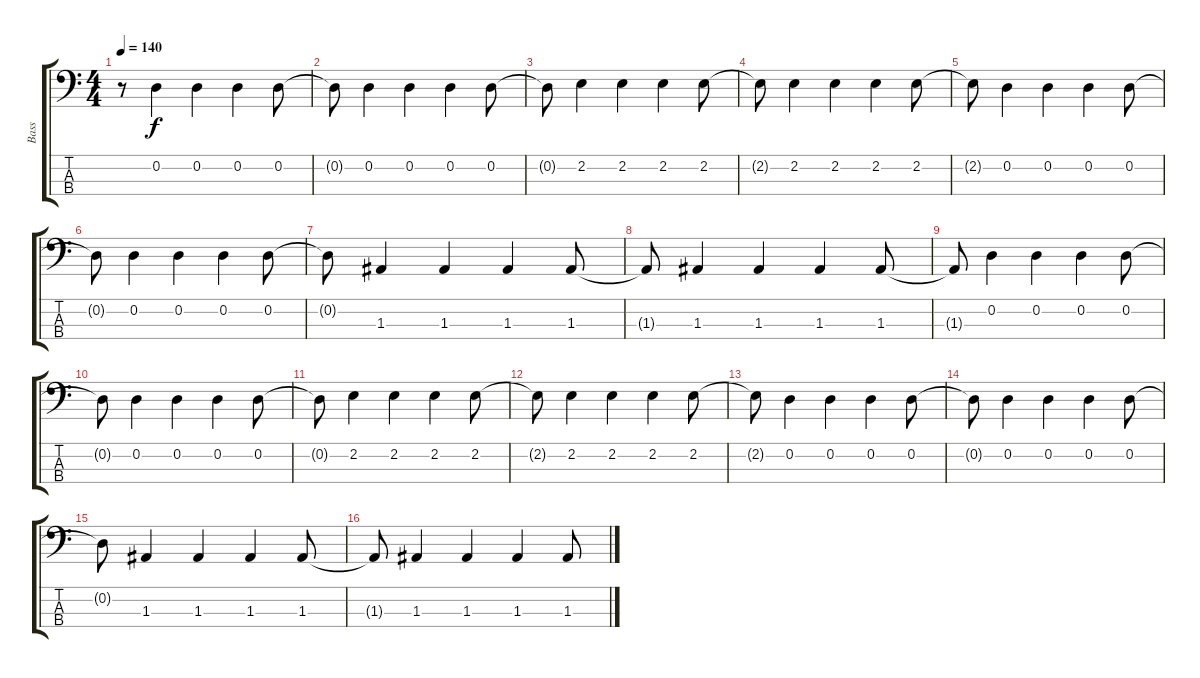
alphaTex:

\track ("Bass" "Bass") {instrument fretlessbass}
\staff {score tabs}
\tuning (G2 D2 A1 E1) {hide}
\ts (4 4)
\tempo 140
\clef f4
\ks c
r.8{dy f} 0.2.4 0.2.4 0.2.4 0.2.8 |
0.2{t}.8 0.2.4 0.2.4 0.2.4 0.2.8 |
0.2{t}.8 2.2.4 2.2.4 2.2.4 2.2.8 |
2.2{t}.8 2.2.4 2.2.4 2.2.4 2.2.8 |
2.2{t}.8 0.2.4 0.2.4 0.2.4 0.2.8 |
0.2{t}.8 0.2.4 0.2.4 0.2.4 0.2.8 |
0.2{t}.8 1.3.4 1.3.4 1.3.4 1.3.8 |
1.3{t}.8 1.3.4 1.3.4 1.3.4 1.3.8 |
1.3{t}.8 0.2.4 0.2.4 0.2.4 0.2.8 |
0.2{t}.8 0.2.4 0.2.4 0.2.4 0.2.8 |
0.2{t}.8 2.2.4 2.2.4 2.2.4 2.2.8 |
2.2{t}.8 2.2.4 2.2.4 2.2.4 2.2.8 |
2.2{t}.8 0.2.4 0.2.4 0.2.4 0.2.8 |
0.2{t}.8 0.2.4 0.2.4 0.2.4 0.2.8 |
0.2{t}.8 1.3.4 1.3.4 1.3.4 1.3.8 |
1.3{t}.8 1.3.4 1.3.4 1.3.4 1.3.8
